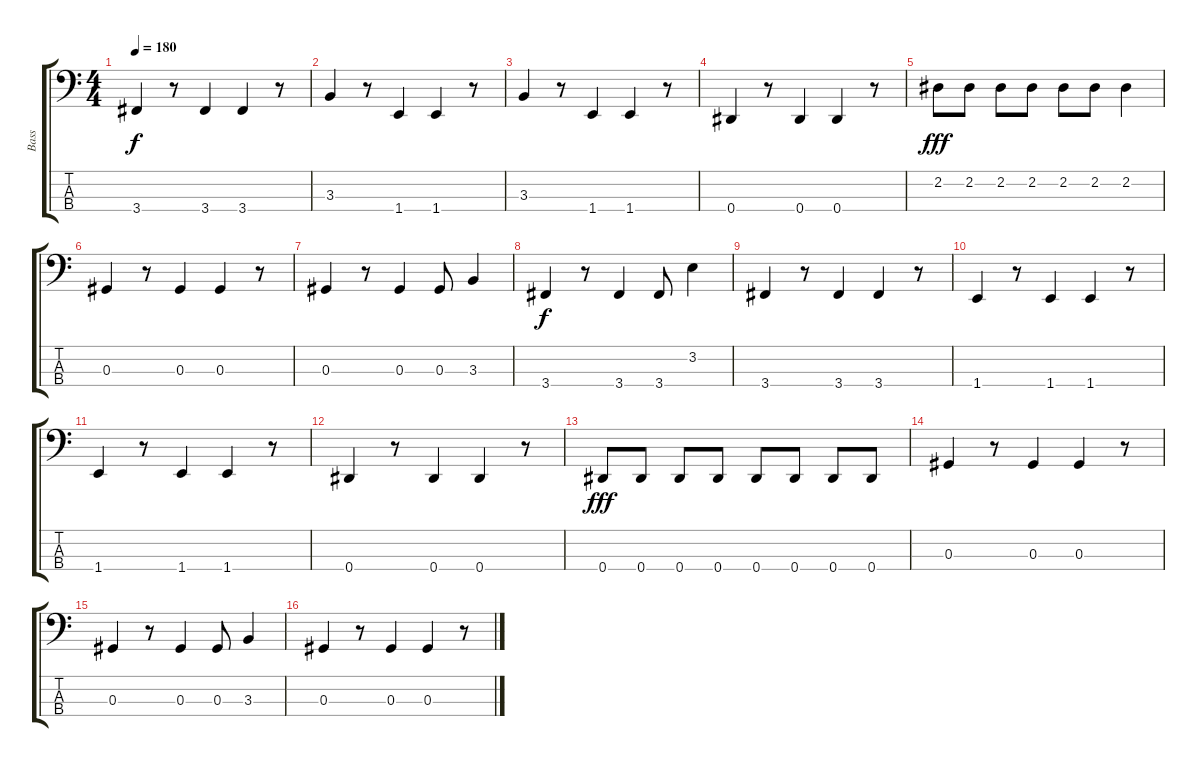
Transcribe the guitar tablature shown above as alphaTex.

\track ("Bass" "Bass") {instrument electricbassfinger}
\staff {score tabs}
\tuning (Gb2 Db2 Ab1 Eb1) {hide}
\ts (4 4)
\tempo 180
\clef f4
\ks c
3.4.4{dy f} r.8 3.4.4 3.4.4 r.8 |
3.3.4 r.8 1.4.4 1.4.4 r.8 |
3.3.4 r.8 1.4.4 1.4.4 r.8 |
0.4.4 r.8 0.4.4 0.4.4 r.8 |
2.2.8{dy fff} 2.2.8 2.2.8 2.2.8 2.2.8 2.2.8 2.2.4 |
0.3.4 r.8 0.3.4 0.3.4 r.8 |
0.3.4 r.8 0.3.4 0.3.8 3.3.4 |
3.4.4{dy f} r.8 3.4.4 3.4.8 3.2.4 |
3.4.4 r.8 3.4.4 3.4.4 r.8 |
1.4.4 r.8 1.4.4 1.4.4 r.8 |
1.4.4 r.8 1.4.4 1.4.4 r.8 |
0.4.4 r.8 0.4.4 0.4.4 r.8 |
0.4.8{dy fff} 0.4.8 0.4.8 0.4.8 0.4.8 0.4.8 0.4.8 0.4.8 |
0.3.4 r.8 0.3.4 0.3.4 r.8 |
0.3.4 r.8 0.3.4 0.3.8 3.3.4 |
0.3.4 r.8 0.3.4 0.3.4 r.8
